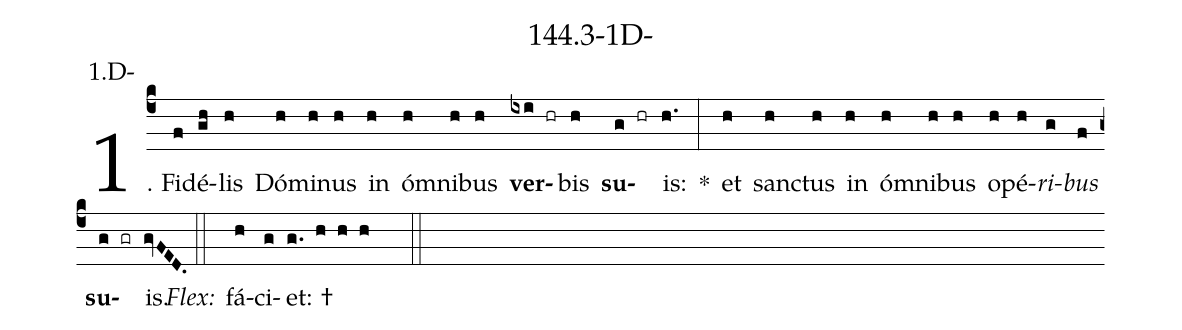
name: 144.3-1D-;
annotation: 1.D-;
%%
(c4)1. Fi(f)dé(gh)lis(h) Dó(h)mi(h)nus(h) in(h) óm(h)ni(h)bus(h) <b>ver</b>(ixi hr)bis(h) <b>su</b>(g hr)is:(h.) *(:) et(h) sanc(h)tus(h) in(h) óm(h)ni(h)bus(h) o(h)pé(h)<i>ri</i>(g)<i>bus</i>(f) <b>su</b>(g gr)is.(gvFED.) (::)
<i>Flex:</i>()  fá(h)ci(g)et: †(g. h h h  ::)
